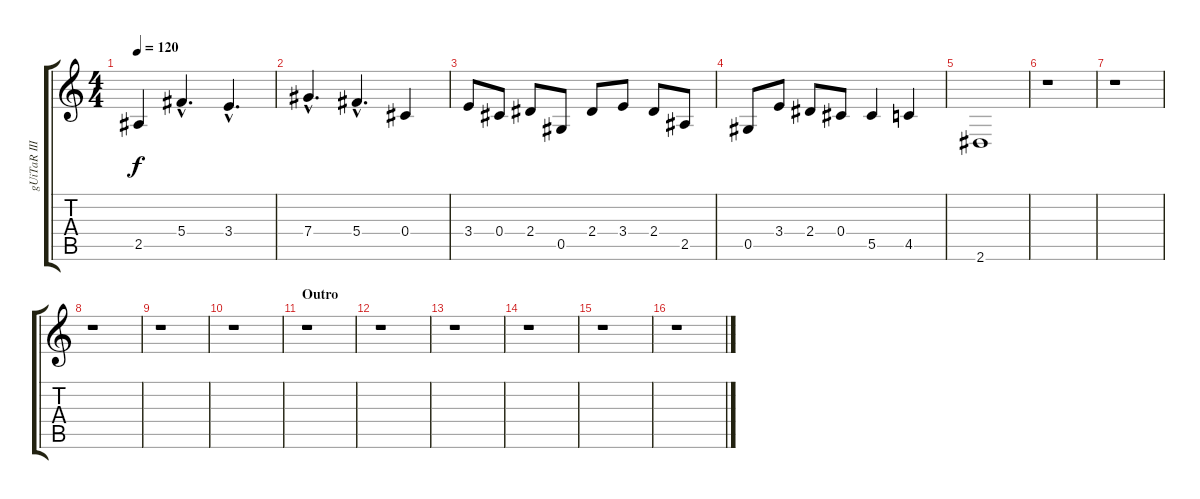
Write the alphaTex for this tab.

\track ("gUiTaR III / vOcAlS" "gUiTaR III") {instrument distortionguitar}
\staff {score tabs}
\tuning (Eb4 Bb3 Gb3 Db3 Ab2 Db2) {hide}
\ts (4 4)
\tempo 120
\clef g2
\ks c
2.5{t}.4{dy f} 5.4{hac}.4{d} 3.4{hac}.4{d} |
7.4{hac}.4{d} 5.4{hac}.4{d} 0.4.4 |
3.4.8 0.4.8 2.4.8 0.5.8 2.4.8 3.4.8 2.4.8 2.5.8 |
0.5.8 3.4.8 2.4.8 0.4.8 5.5.4 4.5.4 |
2.6.1 |
r.1 |
r.1 |
r.1 |
r.1 |
r.1 |
\section ("" "Outro")
r.1 |
r.1 |
r.1 |
r.1 |
r.1 |
r.1
